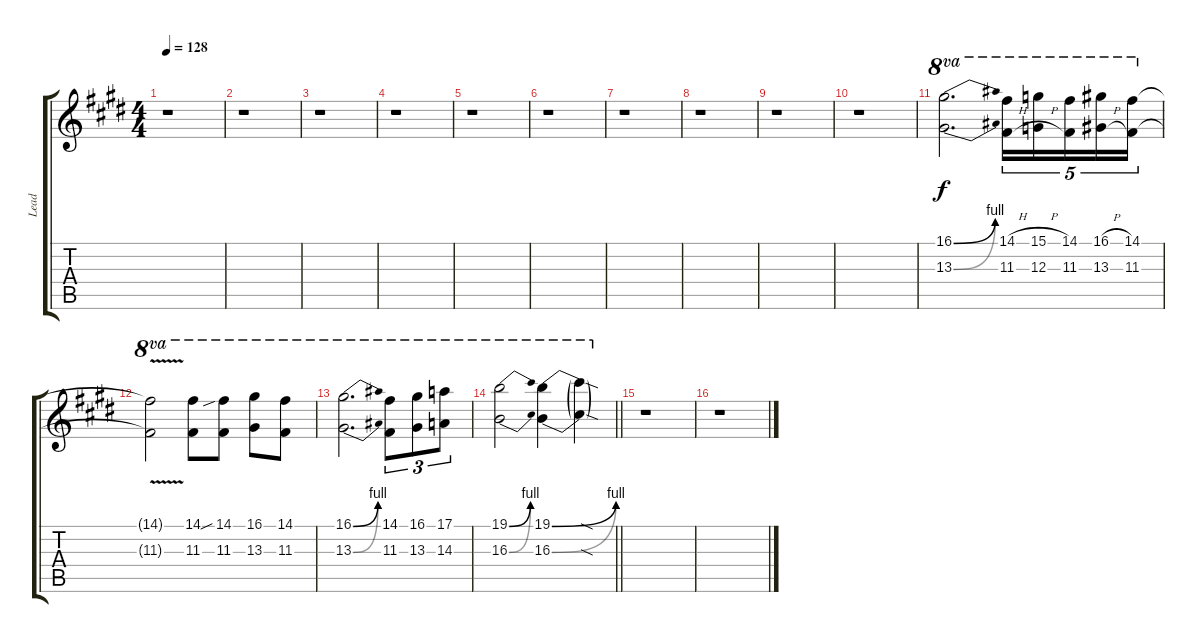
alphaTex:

\track ("Lead" "Lead") {instrument distortionguitar}
\staff {score tabs}
\tuning (E4 B3 G3 D3 A2 E2) {hide}
\ts (4 4)
\tempo 128
\clef g2
\ks e
r.1{dy f instrument distortionguitar} |
\ks c#minor
r.1 |
r.1 |
r.1 |
\ks e
r.1 |
\ks c#minor
r.1 |
r.1 |
\ks e
r.1 |
\ks c#minor
r.1 |
r.1 |
\ks e
(16.1{be (bend 0 0 60 4)} 13.3{be (bend 0 0 60 4)}).2{d ot 8va} (14.1{h} 11.3{h}).16{tu (5 4) ot 8va} (15.1{h} 12.3{h}).16{tu (5 4) ot 8va} (14.1 11.3).16{tu (5 4) ot 8va} (16.1{h} 13.3{h}).16{tu (5 4) ot 8va} (14.1 11.3).16{tu (5 4) ot 8va} |
\ks c#minor
(14.1{v t} 11.3{v t}).2{ot 8va} (14.1 11.3).8{ot 8va} (14.1{sib} 11.3).8{ot 8va} (16.1 13.3).8{ot 8va} (14.1 11.3).8{ot 8va} |
(16.1{be (bend 0 0 60 4)} 13.3{be (bend 0 0 60 4)}).2{d ot 8va} (14.1 11.3).8{tu (3 2) ot 8va} (16.1 13.3).8{tu (3 2) ot 8va} (17.1 14.3).8{tu (3 2) ot 8va} |
\barLineRight lightlight
(19.1{be (bend 0 0 60 4)} 16.3{be (bend 0 0 60 4)}).2{ot 8va} (19.1{be (bend 0 0 60 4)} 16.3{be (bend 0 0 60 4)}).4{ot 8va} (19.1{sod t} 16.3{sod t}).4{ot 8va} |
\ks e
r.1 |
\ks c#minor
r.1
